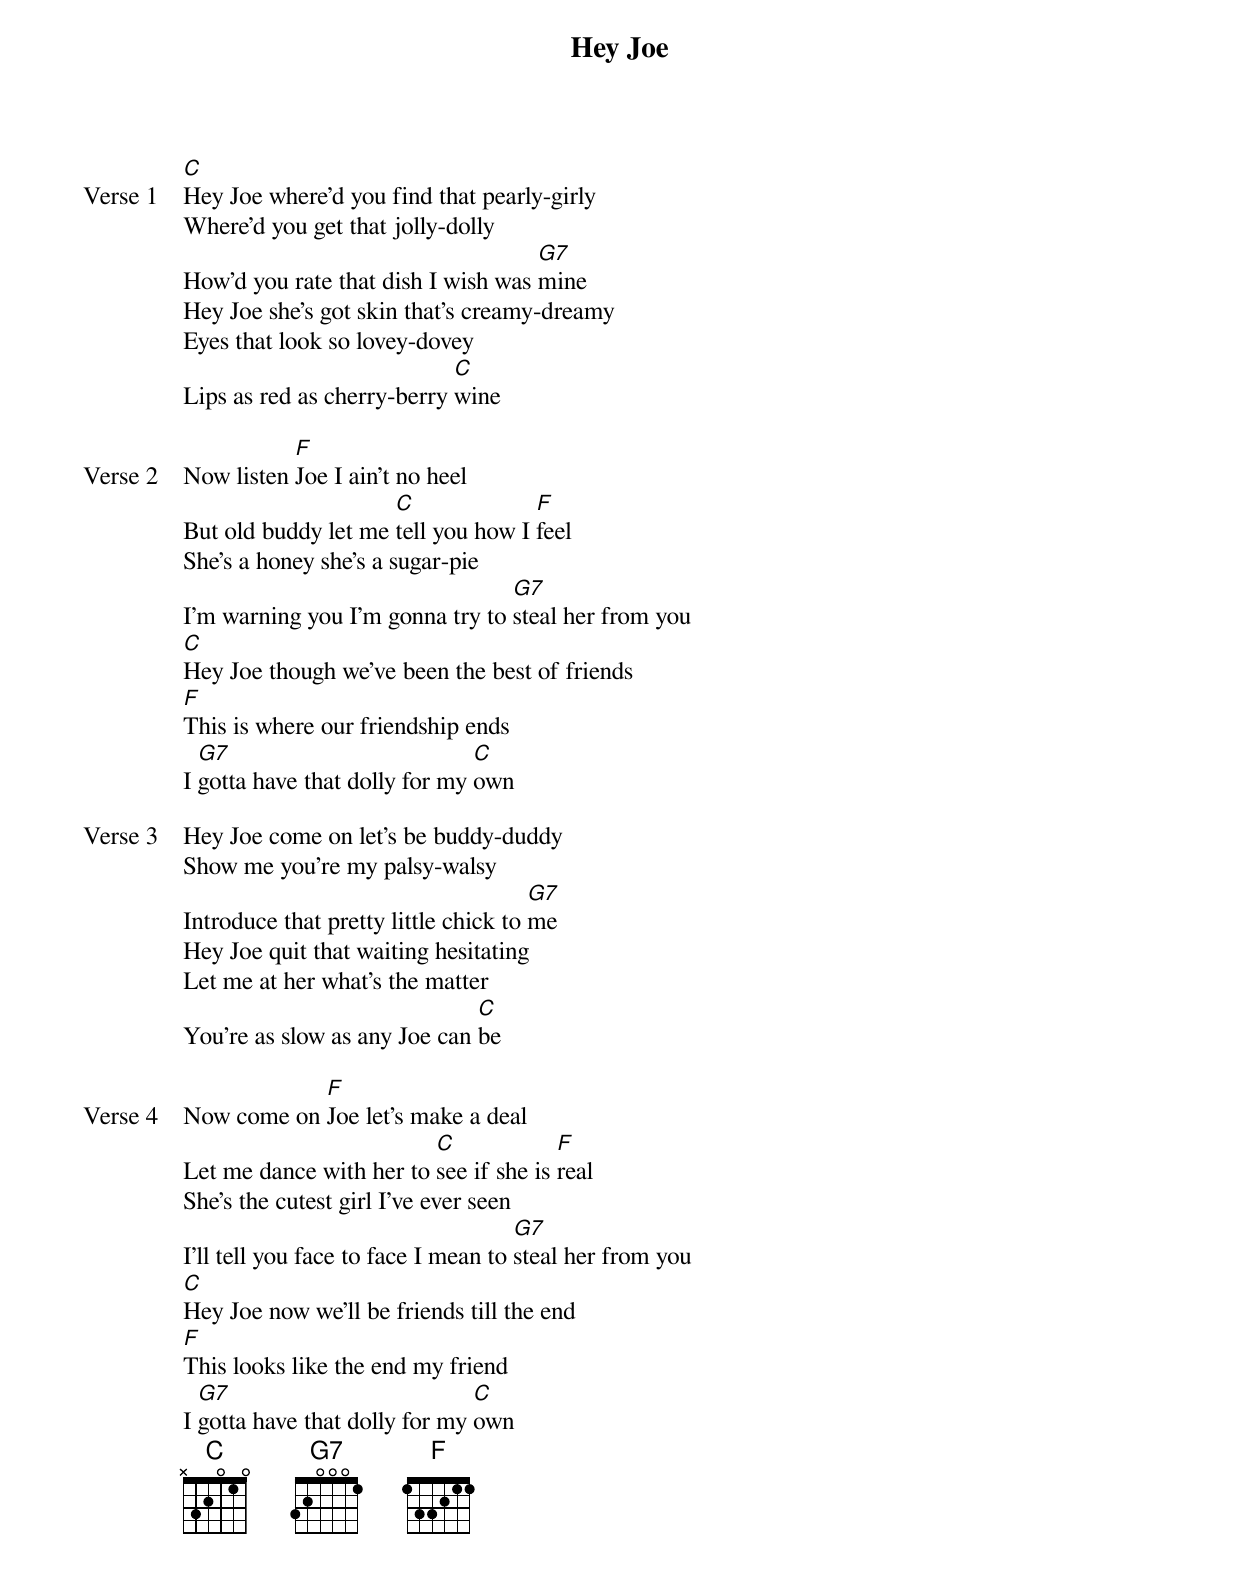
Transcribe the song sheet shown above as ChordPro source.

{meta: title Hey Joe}
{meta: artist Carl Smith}
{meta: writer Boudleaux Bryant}

{start_of_verse: Verse 1}
[C]Hey Joe where'd you find that pearly-girly
Where'd you get that jolly-dolly
How'd you rate that dish I wish was [G7]mine
Hey Joe she's got skin that's creamy-dreamy
Eyes that look so lovey-dovey
Lips as red as cherry-berry [C]wine
{end_of_verse}

{start_of_verse: Verse 2}
Now listen [F]Joe I ain't no heel
But old buddy let me [C]tell you how I [F]feel
She's a honey she's a sugar-pie
I'm warning you I'm gonna try to [G7]steal her from you
[C]Hey Joe though we've been the best of friends
[F]This is where our friendship ends
I [G7]gotta have that dolly for my [C]own
{end_of_verse}

{start_of_verse: Verse 3}
Hey Joe come on let's be buddy-duddy
Show me you're my palsy-walsy
Introduce that pretty little chick to [G7]me
Hey Joe quit that waiting hesitating
Let me at her what's the matter
You're as slow as any Joe can [C]be
{end_of_verse}

{start_of_verse: Verse 4}
Now come on [F]Joe let's make a deal
Let me dance with her to [C]see if she is [F]real
She's the cutest girl I've ever seen
I'll tell you face to face I mean to [G7]steal her from you
[C]Hey Joe now we'll be friends till the end
[F]This looks like the end my friend
I [G7]gotta have that dolly for my [C]own
{end_of_verse}
